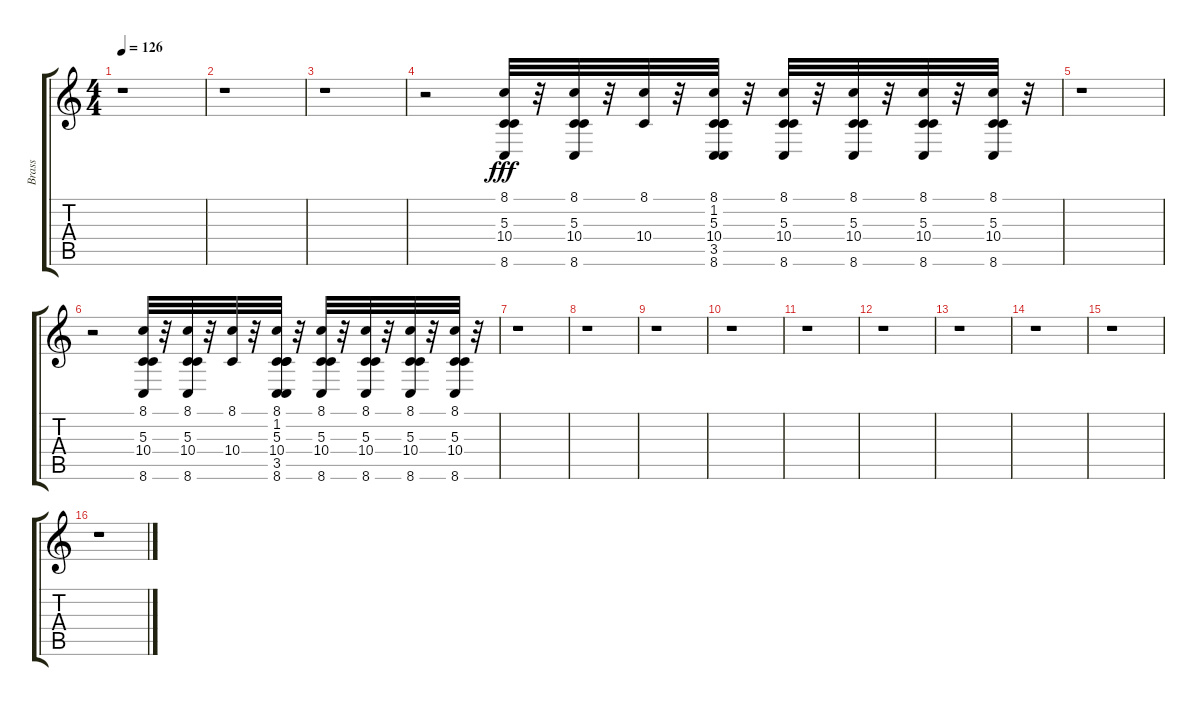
\track ("Brass" "Brass") {instrument brasssection}
\staff {score tabs}
\tuning (E4 B3 G3 D3 A2 E2) {hide}
\ts (4 4)
\tempo 126
\clef g2
\ks c
r.1{dy fff} |
r.1 |
r.1 |
r.2 (8.1 5.3 10.4 8.6).32 r.32 (8.1 5.3 10.4 8.6).32 r.32 (8.1 10.4).32 r.32 (8.1 1.2 5.3 10.4 3.5 8.6).32 r.32 (8.1 5.3 10.4 8.6).32 r.32 (8.1 5.3 10.4 8.6).32 r.32 (8.1 5.3 10.4 8.6).32 r.32 (8.1 5.3 10.4 8.6).32 r.32 |
r.1 |
r.2 (8.1 5.3 10.4 8.6).32 r.32 (8.1 5.3 10.4 8.6).32 r.32 (8.1 10.4).32 r.32 (8.1 1.2 5.3 10.4 3.5 8.6).32 r.32 (8.1 5.3 10.4 8.6).32 r.32 (8.1 5.3 10.4 8.6).32 r.32 (8.1 5.3 10.4 8.6).32 r.32 (8.1 5.3 10.4 8.6).32 r.32 |
r.1 |
r.1 |
r.1 |
r.1 |
r.1 |
r.1 |
r.1 |
r.1 |
r.1 |
r.1
